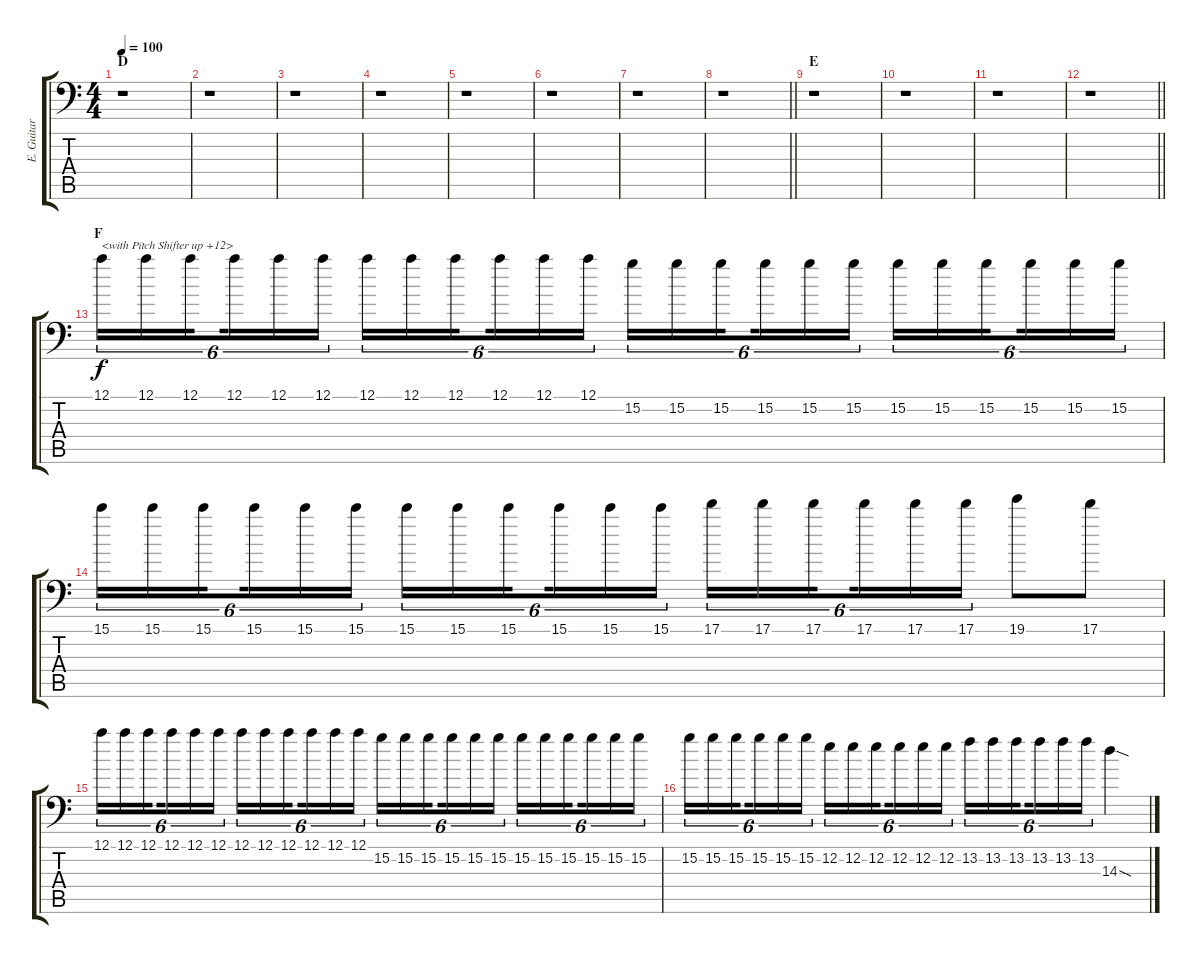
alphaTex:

\track ("E. Guitar III" "E. Guitar ") {instrument overdrivenguitar}
\staff {score tabs}
\tuning (A3 E3 C3 G2 D2 A1) {hide}
\ts (4 4)
\section ("" "D")
\tempo 100
\clef f4
\ks c
r.1{dy f} |
r.1 |
r.1 |
r.1 |
r.1 |
r.1 |
r.1 |
\barLineRight lightlight
r.1 |
\section ("" "E")
r.1 |
r.1 |
r.1 |
\barLineRight lightlight
r.1 |
\section ("" "F")
12.1.16{tu (6 4) txt "<with Pitch Shifter up +12>"} 12.1.16{tu (6 4)} 12.1.16{tu (6 4) beam splitsecondary} 12.1.16{tu (6 4)} 12.1.16{tu (6 4)} 12.1.16{tu (6 4)} 12.1.16{tu (6 4)} 12.1.16{tu (6 4)} 12.1.16{tu (6 4) beam splitsecondary} 12.1.16{tu (6 4)} 12.1.16{tu (6 4)} 12.1.16{tu (6 4)} 15.2.16{tu (6 4)} 15.2.16{tu (6 4)} 15.2.16{tu (6 4) beam splitsecondary} 15.2.16{tu (6 4)} 15.2.16{tu (6 4)} 15.2.16{tu (6 4)} 15.2.16{tu (6 4)} 15.2.16{tu (6 4)} 15.2.16{tu (6 4) beam splitsecondary} 15.2.16{tu (6 4)} 15.2.16{tu (6 4)} 15.2.16{tu (6 4)} |
15.1.16{tu (6 4)} 15.1.16{tu (6 4)} 15.1.16{tu (6 4) beam splitsecondary} 15.1.16{tu (6 4)} 15.1.16{tu (6 4)} 15.1.16{tu (6 4)} 15.1.16{tu (6 4)} 15.1.16{tu (6 4)} 15.1.16{tu (6 4) beam splitsecondary} 15.1.16{tu (6 4)} 15.1.16{tu (6 4)} 15.1.16{tu (6 4)} 17.1.16{tu (6 4)} 17.1.16{tu (6 4)} 17.1.16{tu (6 4) beam splitsecondary} 17.1.16{tu (6 4)} 17.1.16{tu (6 4)} 17.1.16{tu (6 4)} 19.1.8 17.1.8 |
12.1.16{tu (6 4)} 12.1.16{tu (6 4)} 12.1.16{tu (6 4) beam splitsecondary} 12.1.16{tu (6 4)} 12.1.16{tu (6 4)} 12.1.16{tu (6 4)} 12.1.16{tu (6 4)} 12.1.16{tu (6 4)} 12.1.16{tu (6 4) beam splitsecondary} 12.1.16{tu (6 4)} 12.1.16{tu (6 4)} 12.1.16{tu (6 4)} 15.2.16{tu (6 4)} 15.2.16{tu (6 4)} 15.2.16{tu (6 4) beam splitsecondary} 15.2.16{tu (6 4)} 15.2.16{tu (6 4)} 15.2.16{tu (6 4)} 15.2.16{tu (6 4)} 15.2.16{tu (6 4)} 15.2.16{tu (6 4) beam splitsecondary} 15.2.16{tu (6 4)} 15.2.16{tu (6 4)} 15.2.16{tu (6 4)} |
15.2.16{tu (6 4)} 15.2.16{tu (6 4)} 15.2.16{tu (6 4) beam splitsecondary} 15.2.16{tu (6 4)} 15.2.16{tu (6 4)} 15.2.16{tu (6 4)} 12.2.16{tu (6 4)} 12.2.16{tu (6 4)} 12.2.16{tu (6 4) beam splitsecondary} 12.2.16{tu (6 4)} 12.2.16{tu (6 4)} 12.2.16{tu (6 4)} 13.2.16{tu (6 4)} 13.2.16{tu (6 4)} 13.2.16{tu (6 4) beam splitsecondary} 13.2.16{tu (6 4)} 13.2.16{tu (6 4)} 13.2.16{tu (6 4)} 14.3{sod}.4
